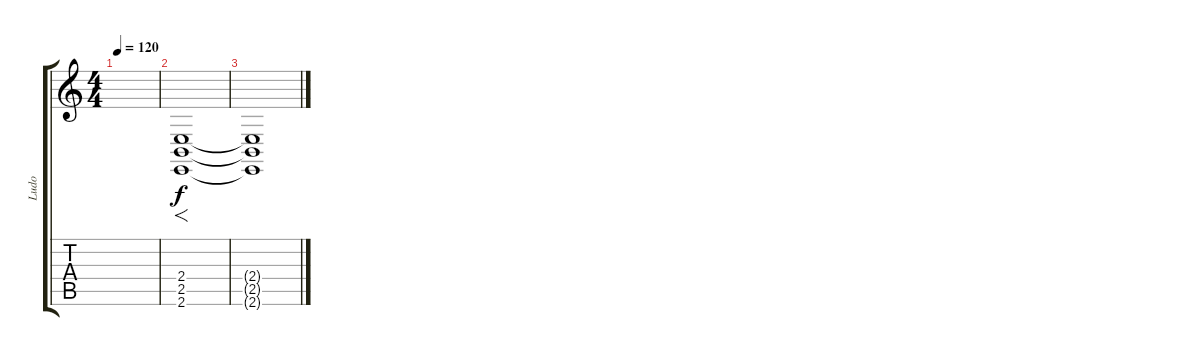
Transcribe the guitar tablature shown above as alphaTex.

\track ("Ludo" "Ludo") {instrument fx7echoes}
\staff {score tabs}
\tuning (E4 B3 G3 D3 A2 D2) {hide}
\ts (4 4)
\tempo 120
\clef g2
\ks c
|
(2.4 2.5 2.6).1{f} |
(2.4{t} 2.5{t} 2.6{t}).1
